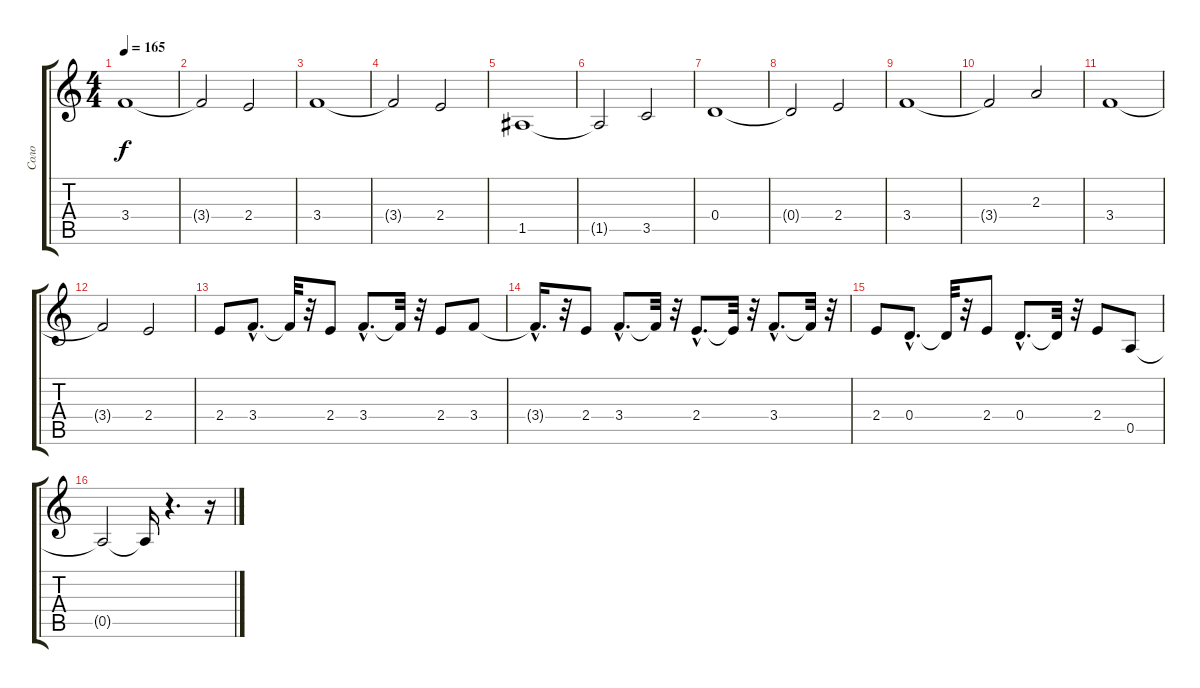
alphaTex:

\track ("Соло" "Соло") {instrument distortionguitar}
\staff {score tabs}
\tuning (E4 B3 G3 D3 A2 E2) {hide}
\ts (4 4)
\tempo 165
\clef g2
\ks c
3.4.1{dy f} |
3.4{t}.2 2.4.2 |
3.4.1 |
3.4{t}.2 2.4.2 |
1.5.1 |
1.5{t}.2 3.5.2 |
0.4.1 |
0.4{t}.2 2.4.2 |
3.4.1 |
3.4{t}.2 2.3.2 |
3.4.1 |
3.4{t}.2 2.4.2 |
2.4.8 3.4{hac}.8{d} 3.4{t}.32 r.32 2.4.8 3.4{hac}.8{d} 3.4{t}.32 r.32 2.4.8 3.4.8 |
3.4{hac t}.16{d} r.32 2.4.8 3.4{hac}.8{d} 3.4{t}.32 r.32 2.4{hac}.8{d} 2.4{t}.32 r.32 3.4{hac}.8{d} 3.4{t}.32 r.32 |
2.4.8 0.4{hac}.8{d} 0.4{t}.32 r.32 2.4.8 0.4{hac}.8{d} 0.4{t}.32 r.32 2.4.8 0.5.8 |
0.5{t}.2 0.5{t}.16 r.4{d} r.16
